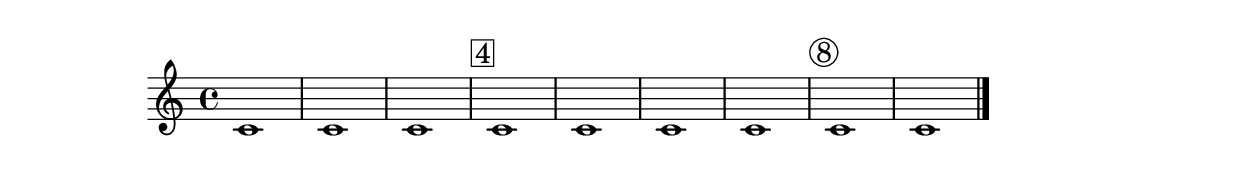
%% DO NOT EDIT this file manually; it is automatically
%% generated from LSR http://lsr.di.unimi.it
%% Make any changes in LSR itself, or in Documentation/snippets/new/ ,
%% and then run scripts/auxiliar/makelsr.py
%%
%% This file is in the public domain.
\version "2.18.0"

\header {
  lsrtags = "rhythms, tweaks-and-overrides"

  texidoc = "
Bar numbers can also be printed inside boxes or circles.

"
  doctitle = "Printing bar numbers inside boxes or circles"
} % begin verbatim

\relative c' {
  % Prevent bar numbers at the end of a line and permit them elsewhere
  \override Score.BarNumber.break-visibility = #end-of-line-invisible
  \set Score.barNumberVisibility = #(every-nth-bar-number-visible 4)

  % Increase the size of the bar number by 2
  \override Score.BarNumber.font-size = #2

  % Draw a box round the following bar number(s)
  \override Score.BarNumber.stencil
    = #(make-stencil-boxer 0.1 0.25 ly:text-interface::print)
  \repeat unfold 5 { c1 }

  % Draw a circle round the following bar number(s)
  \override Score.BarNumber.stencil
    = #(make-stencil-circler 0.1 0.25 ly:text-interface::print)
  \repeat unfold 4 { c1 } \bar "|."
}
